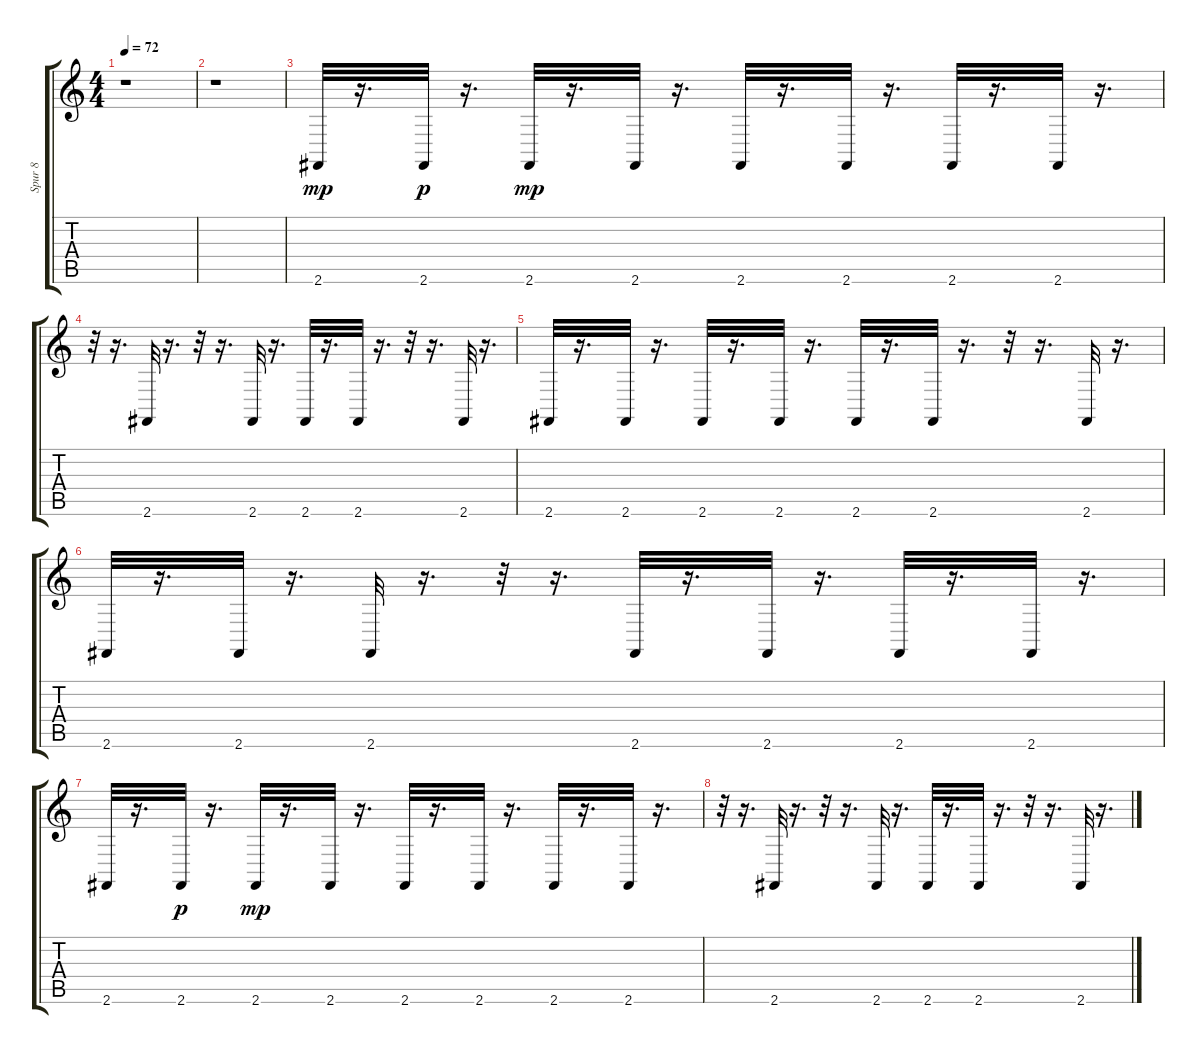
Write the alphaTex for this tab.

\track ("Spur 8" "Spur 8") {instrument tinklebell}
\staff {score tabs}
\tuning (E4 B3 G3 D3 A2 E2) {hide}
\ts (4 4)
\tempo 72
\clef g2
\ks c
r.1{dy mp} |
r.1 |
2.6.32{instrument acousticbass} r.16{d} 2.6.32{dy p} r.16{d} 2.6.32{dy mp} r.16{d} 2.6.32 r.16{d} 2.6.32 r.16{d} 2.6.32 r.16{d} 2.6.32 r.16{d} 2.6.32 r.16{d} |
r.32 r.16{d} 2.6.32 r.16{d} r.32 r.16{d} 2.6.32 r.16{d} 2.6.32 r.16{d} 2.6.32 r.16{d} r.32 r.16{d} 2.6.32 r.16{d} |
2.6.32 r.16{d} 2.6.32 r.16{d} 2.6.32 r.16{d} 2.6.32 r.16{d} 2.6.32 r.16{d} 2.6.32 r.16{d} r.32 r.16{d} 2.6.32 r.16{d} |
2.6.32 r.16{d} 2.6.32 r.16{d} 2.6.32 r.16{d} r.32 r.16{d} 2.6.32 r.16{d} 2.6.32 r.16{d} 2.6.32 r.16{d} 2.6.32 r.16{d} |
2.6.32 r.16{d} 2.6.32{dy p} r.16{d} 2.6.32{dy mp} r.16{d} 2.6.32 r.16{d} 2.6.32 r.16{d} 2.6.32 r.16{d} 2.6.32 r.16{d} 2.6.32 r.16{d} |
r.32 r.16{d} 2.6.32 r.16{d} r.32 r.16{d} 2.6.32 r.16{d} 2.6.32 r.16{d} 2.6.32 r.16{d} r.32 r.16{d} 2.6.32 r.16{d}
